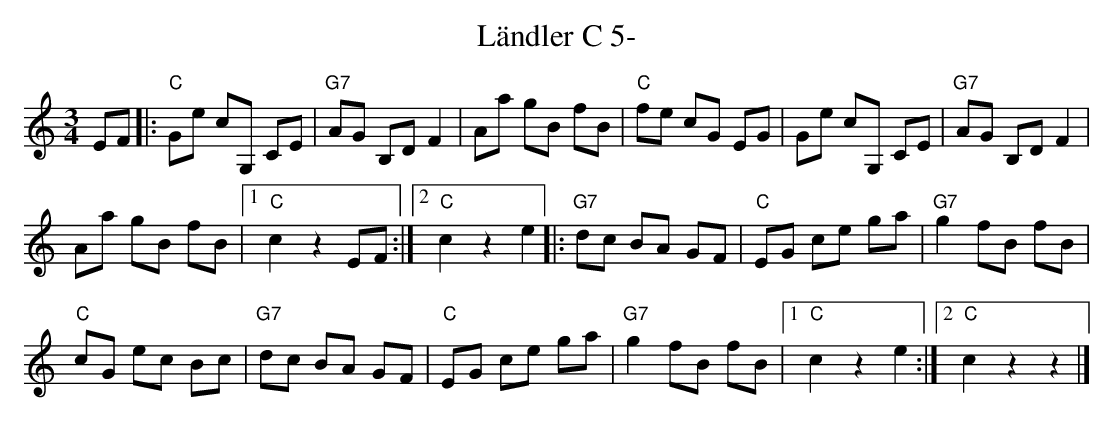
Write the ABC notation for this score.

X:1
T:Ländler C 5-
M:3/4
L:1/8
K:Cmaj
EF |: "C"Ge cG, CE | "G7"AG B,D F2 | Aa gB fB | "C"fe cG EG | Ge cG, CE | "G7"AG B,D F2 |
Aa gB fB |1 "C"c2z2EF :|2 "C"c2z2e2 |: "G7"dc BA GF | "C"EG ce ga | "G7"g2 fB fB |
"C"cG ec Bc | "G7"dc BA GF | "C"EG ce ga | "G7"g2 fB fB |1 "C"c2z2e2 :|2 "C"c2z2z2 |]
